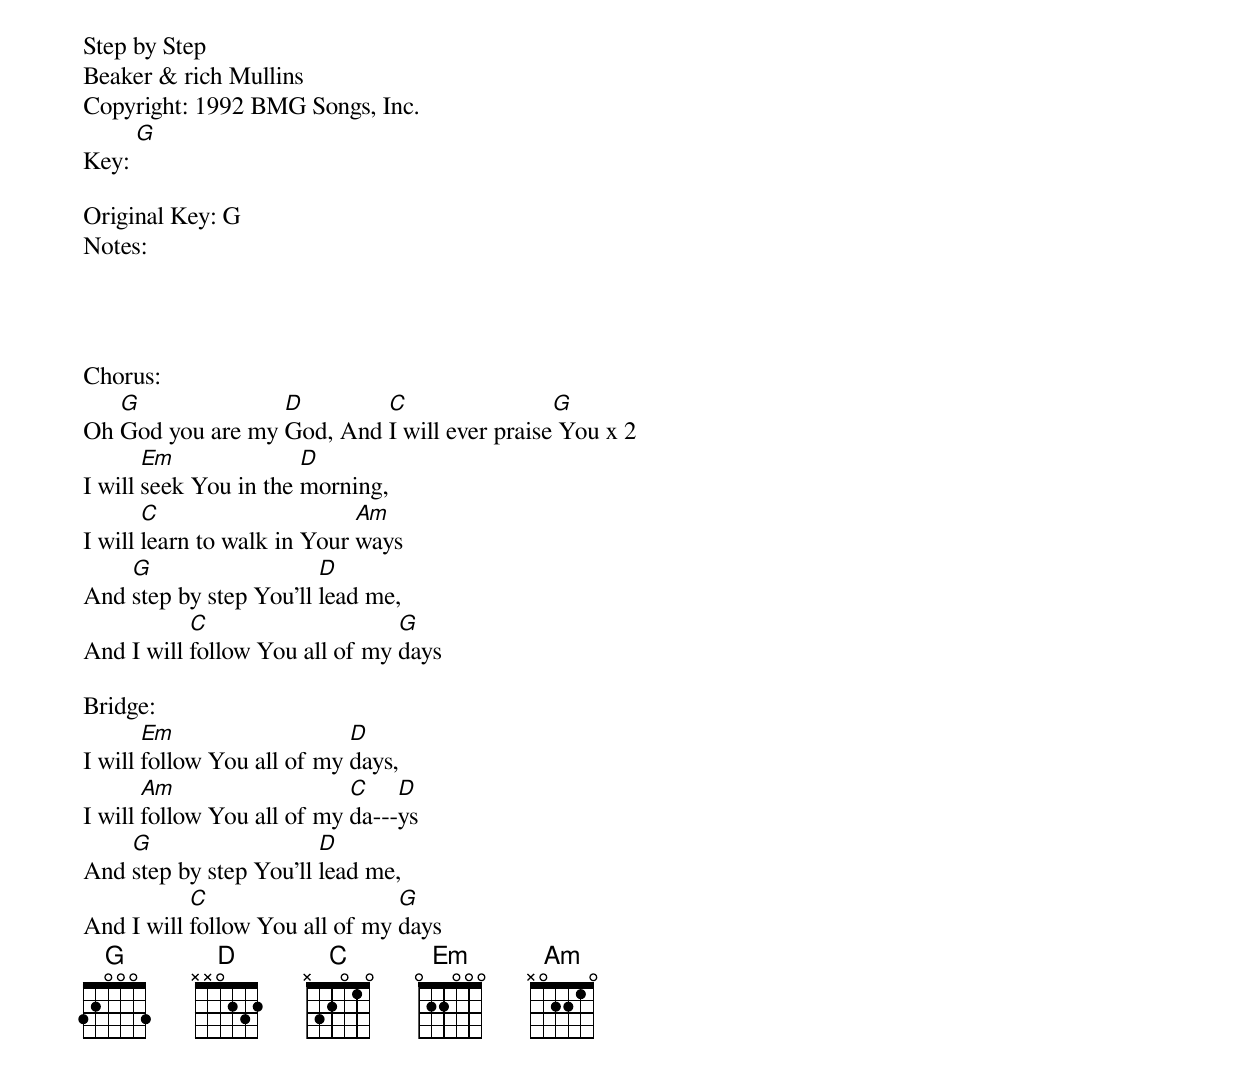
Step by Step
Beaker & rich Mullins
Copyright: 1992 BMG Songs, Inc.
Key: [G]

Original Key: G
Notes:




Chorus:
Oh [G]God you are my [D]God, And [C]I will ever praise[G] You x 2
I will [Em]seek You in the [D]morning,
I will [C]learn to walk in Your [Am]ways
And [G]step by step You'll [D]lead me,
And I will [C]follow You all of my [G]days

Bridge:
I will [Em]follow You all of my [D]days,
I will [Am]follow You all of my [C]da---[D]ys
And [G]step by step You'll [D]lead me,
And I will [C]follow You all of my [G]days
